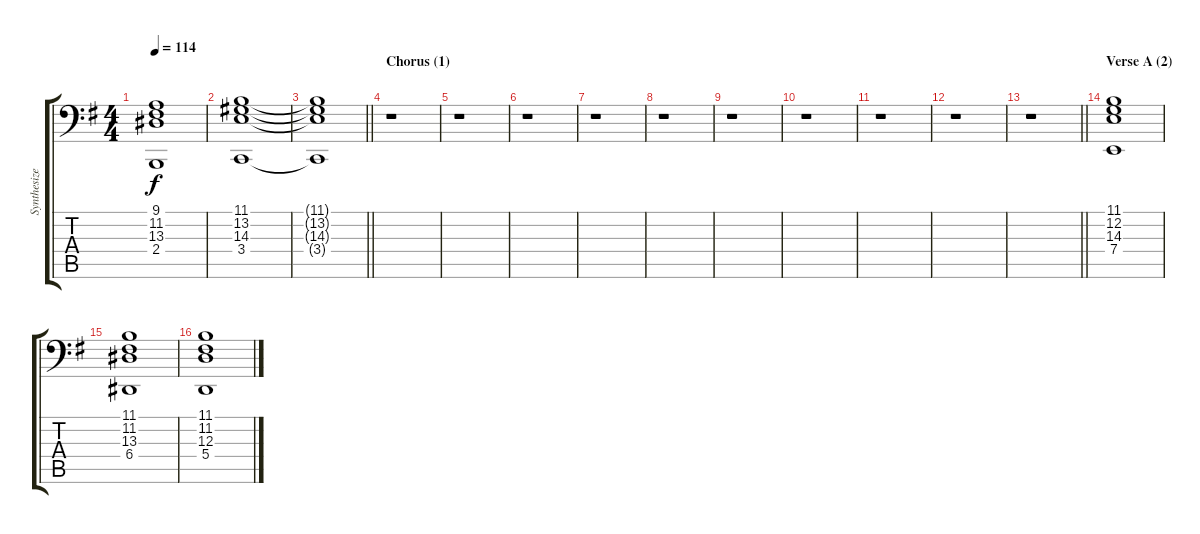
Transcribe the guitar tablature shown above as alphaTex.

\track ("Synthesizer" "Synthesize") {instrument pad3polysynth}
\staff {score tabs}
\tuning (C3 G2 D2 A1 E1 B0) {hide}
\ts (4 4)
\tempo 114
\clef f4
\ks eminor
(9.1 11.2 13.3 2.4).1{dy f} |
(11.1 13.2 14.3 3.4).1 |
\barLineRight lightlight
(11.1{t} 13.2{t} 14.3{t} 3.4{t}).1 |
\section ("" "Chorus (1)")
r.1 |
r.1 |
r.1 |
r.1 |
r.1 |
r.1 |
r.1 |
r.1 |
r.1 |
\barLineRight lightlight
r.1 |
\section ("" "Verse A (2)")
(11.1 12.2 14.3 7.4).1 |
(11.1 11.2 13.3 6.4).1 |
(11.1 11.2 12.3 5.4).1
